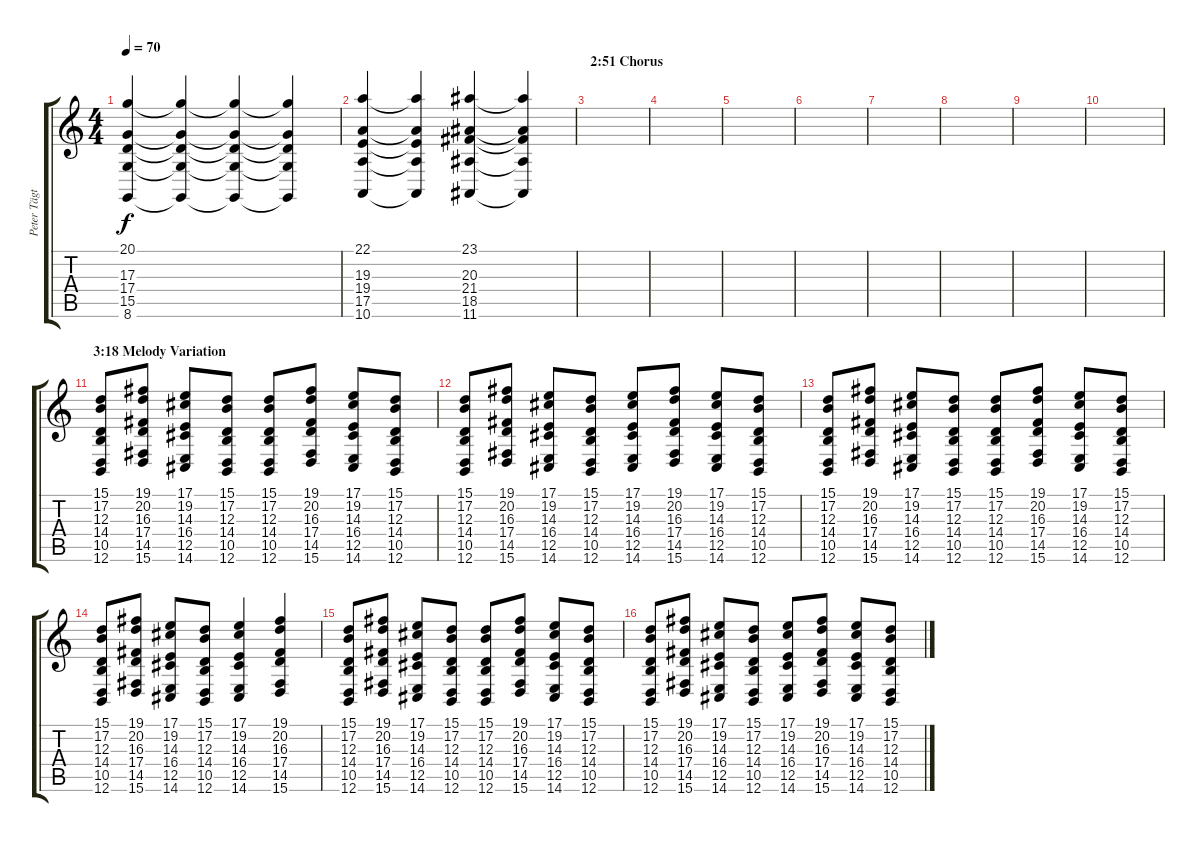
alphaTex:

\track ("Peter Tägtgren (Keys + Rhythm Guitar)" "Peter Tägt") {instrument choiraahs}
\staff {score tabs}
\tuning (B3 Gb3 D3 A2 E2 B1) {hide}
\ts (4 4)
\tempo 70
\clef g2
\ks c
(20.1 17.3 17.4 15.5 8.6).4{dy f} (20.1{t} 17.3{t} 17.4{t} 15.5{t} 8.6{t}).4 (20.1{t} 17.3{t} 17.4{t} 15.5{t} 8.6{t}).4 (20.1{t} 17.3{t} 17.4{t} 15.5{t} 8.6{t}).4 |
(22.1 19.3 19.4 17.5 10.6).4 (22.1{t} 19.3{t} 19.4{t} 17.5{t} 10.6{t}).4 (23.1 20.3 21.4 18.5 11.6).4 (23.1{t} 20.3{t} 21.4{t} 18.5{t} 11.6{t}).4 |
\section ("" "2:51 Chorus")
|
|
|
|
|
|
|
|
\section ("" "3:18 Melody Variation")
(15.1 17.2 12.3 14.4 10.5 12.6).8{volume 11 instrument stringensemble1} (19.1 20.2 16.3 17.4 14.5 15.6).8 (17.1 19.2 14.3 16.4 12.5 14.6).8 (15.1 17.2 12.3 14.4 10.5 12.6).8 (15.1 17.2 12.3 14.4 10.5 12.6).8 (19.1 20.2 16.3 17.4 14.5 15.6).8 (17.1 19.2 14.3 16.4 12.5 14.6).8 (15.1 17.2 12.3 14.4 10.5 12.6).8 |
(15.1 17.2 12.3 14.4 10.5 12.6).8 (19.1 20.2 16.3 17.4 14.5 15.6).8 (17.1 19.2 14.3 16.4 12.5 14.6).8 (15.1 17.2 12.3 14.4 10.5 12.6).8 (17.1 19.2 14.3 16.4 12.5 14.6).8 (19.1 20.2 16.3 17.4 14.5 15.6).8 (17.1 19.2 14.3 16.4 12.5 14.6).8 (15.1 17.2 12.3 14.4 10.5 12.6).8 |
(15.1 17.2 12.3 14.4 10.5 12.6).8 (19.1 20.2 16.3 17.4 14.5 15.6).8 (17.1 19.2 14.3 16.4 12.5 14.6).8 (15.1 17.2 12.3 14.4 10.5 12.6).8 (15.1 17.2 12.3 14.4 10.5 12.6).8 (19.1 20.2 16.3 17.4 14.5 15.6).8 (17.1 19.2 14.3 16.4 12.5 14.6).8 (15.1 17.2 12.3 14.4 10.5 12.6).8 |
(15.1 17.2 12.3 14.4 10.5 12.6).8 (19.1 20.2 16.3 17.4 14.5 15.6).8 (17.1 19.2 14.3 16.4 12.5 14.6).8 (15.1 17.2 12.3 14.4 10.5 12.6).8 (17.1 19.2 14.3 16.4 12.5 14.6).4 (19.1 20.2 16.3 17.4 14.5 15.6).4 |
(15.1 17.2 12.3 14.4 10.5 12.6).8 (19.1 20.2 16.3 17.4 14.5 15.6).8 (17.1 19.2 14.3 16.4 12.5 14.6).8 (15.1 17.2 12.3 14.4 10.5 12.6).8 (15.1 17.2 12.3 14.4 10.5 12.6).8 (19.1 20.2 16.3 17.4 14.5 15.6).8 (17.1 19.2 14.3 16.4 12.5 14.6).8 (15.1 17.2 12.3 14.4 10.5 12.6).8 |
(15.1 17.2 12.3 14.4 10.5 12.6).8 (19.1 20.2 16.3 17.4 14.5 15.6).8 (17.1 19.2 14.3 16.4 12.5 14.6).8 (15.1 17.2 12.3 14.4 10.5 12.6).8 (17.1 19.2 14.3 16.4 12.5 14.6).8 (19.1 20.2 16.3 17.4 14.5 15.6).8 (17.1 19.2 14.3 16.4 12.5 14.6).8 (15.1 17.2 12.3 14.4 10.5 12.6).8
